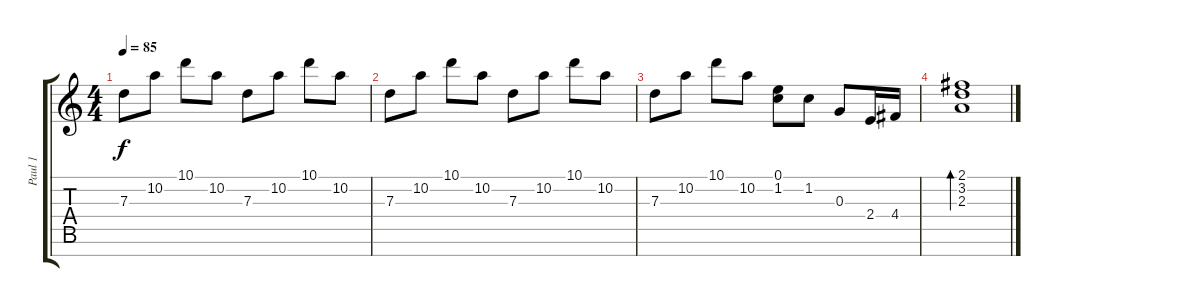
\track ("Paul 1" "Paul 1") {instrument acousticguitarsteel}
\staff {score tabs}
\tuning (E4 B3 G3 D3 A2 E2 F2) {hide}
\ts (4 4)
\tempo 85
\clef g2
\ks c
7.3.8{dy f} 10.2.8 10.1.8 10.2.8 7.3.8 10.2.8 10.1.8 10.2.8 |
7.3.8 10.2.8 10.1.8 10.2.8 7.3.8 10.2.8 10.1.8 10.2.8 |
7.3.8 10.2.8 10.1.8 10.2.8 (0.1 1.2).8 1.2.8 0.3.8 2.4.16 4.4.16 |
(2.1 3.2 2.3).1{bd 60}
